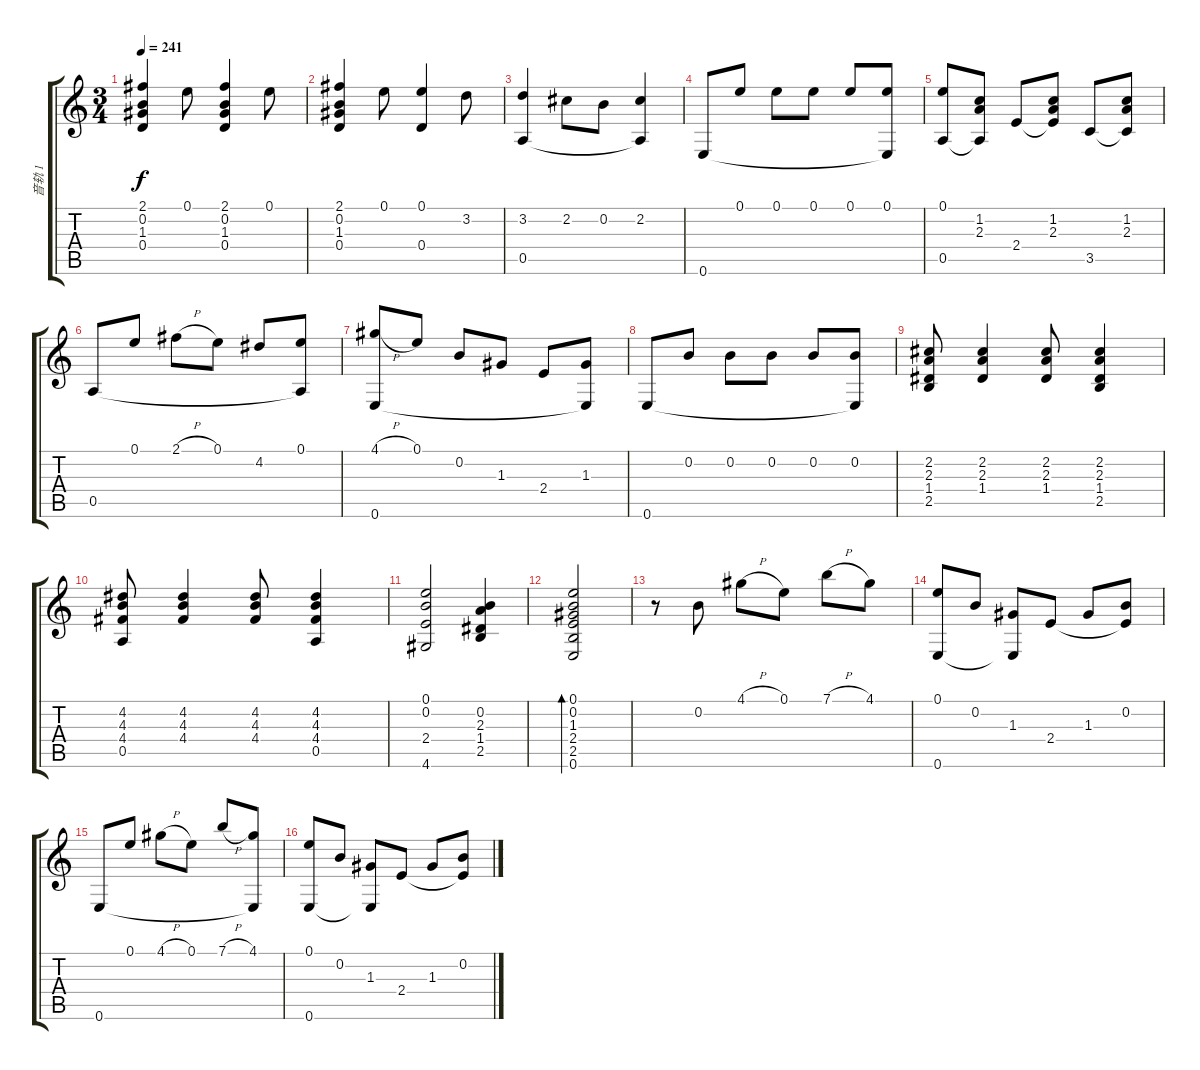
\track ("音轨 1" "音轨 1") {instrument acousticguitarnylon}
\staff {score tabs}
\tuning (E4 B3 G3 D3 A2 E2) {hide}
\ts (3 4)
\tempo 241
\clef g2
\ks c
(2.1 0.2 1.3 0.4).4{dy f} 0.1.8 (2.1 0.2 1.3 0.4).4 0.1.8 |
(2.1 0.2 1.3 0.4).4 0.1.8 (0.1 0.4).4 3.2.8 |
(3.2 0.5).4 2.2.8 0.2.8 (2.2 0.5{t}).4 |
0.6.8 0.1.8 0.1.8 0.1.8 0.1.8 (0.1 0.6{t}).8 |
(0.1 0.5).8 (1.2 2.3 0.5{t}).8 2.4.8 (1.2 2.3 2.4{t}).8 3.5.8 (1.2 2.3 3.5{t}).8 |
0.5.8 0.1.8 2.1{h}.8 0.1.8 4.2.8 (0.1 0.5{t}).8 |
(4.1{h} 0.6).8 0.1.8 0.2.8 1.3.8 2.4.8 (1.3 0.6{t}).8 |
0.6.8 0.2.8 0.2.8 0.2.8 0.2.8 (0.2 0.6{t}).8 |
(2.2 2.3 1.4 2.5).8 (2.2 2.3 1.4).4 (2.2 2.3 1.4).8 (2.2 2.3 1.4 2.5).4 |
(4.2 4.3 4.4 0.5).8 (4.2 4.3 4.4).4 (4.2 4.3 4.4).8 (4.2 4.3 4.4 0.5).4 |
(0.1 0.2 2.4 4.6).2 (0.2 2.3 1.4 2.5).4 |
(0.1 0.2 1.3 2.4 2.5 0.6).2{bd 480} |
r.8 0.2.8 4.1{h}.8 0.1.8 7.1{h}.8 4.1.8 |
(0.1 0.6).8 0.2.8 (1.3 0.6{t}).8 2.4.8 1.3.8 (0.2 2.4{t}).8 |
0.6.8 0.1.8 4.1{h}.8 0.1.8 7.1{h}.8 (4.1 0.6{t}).8 |
(0.1 0.6).8 0.2.8 (1.3 0.6{t}).8 2.4.8 1.3.8 (0.2 2.4{t}).8
